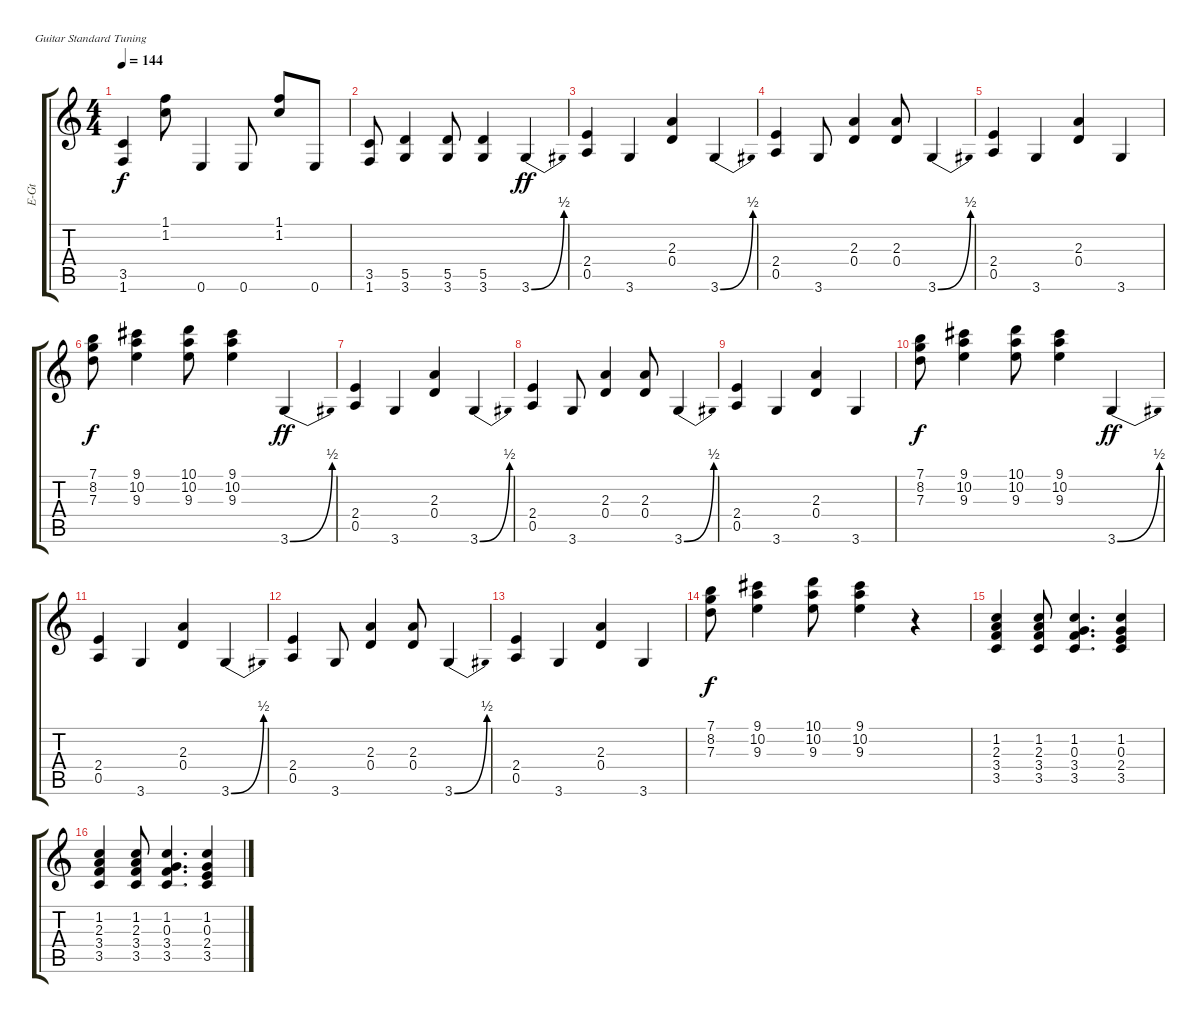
\bracketExtendMode groupsimilarinstruments
\otherSystemsTrackNameOrientation horizontal
\track ("Rhythm Guitar 1" "E-Gt") {instrument distortionguitar}
\staff {score tabs}
\tuning (E4 B3 G3 D3 A2 E2)
\ts (4 4)
\tempo 144
\clef g2
\ks c
(3.5 1.6).4{dy f beam Up} (1.1 1.2).8{beam Down} 0.6.4{beam Up} 0.6.8{beam Up} (1.1 1.2).8{beam Up} 0.6.8{beam Up} |
(3.5 1.6).8{beam Up} (5.5 3.6).4{beam Up} (5.5 3.6).8{beam Up} (5.5 3.6).4{beam Up} 3.6{be (bend 0 0 60 2)}.4{dy ff beam Up} |
(2.4 0.5).4{beam Up} 3.6.4{beam Up} (2.3 0.4).4{beam Up} 3.6{be (bend 0 0 60 2)}.4{beam Up} |
(2.4 0.5).4{beam Up} 3.6.8{beam Up} (2.3 0.4).4{beam Up} (2.3 0.4).8{beam Up} 3.6{be (bend 0 0 60 2)}.4{beam Up} |
(2.4 0.5).4{beam Up} 3.6.4{beam Up} (2.3 0.4).4{beam Up} 3.6.4{beam Up} |
(7.1 8.2 7.3).8{dy f beam Down} (9.1{acc #} 10.2 9.3).4{beam Down} (10.1 10.2 9.3).8{beam Down} (9.1{acc #} 10.2 9.3).4{beam Down} 3.6{be (bend 0 0 60 2)}.4{dy ff beam Up} |
(2.4 0.5).4{beam Up} 3.6.4{beam Up} (2.3 0.4).4{beam Up} 3.6{be (bend 0 0 60 2)}.4{beam Up} |
(2.4 0.5).4{beam Up} 3.6.8{beam Up} (2.3 0.4).4{beam Up} (2.3 0.4).8{beam Up} 3.6{be (bend 0 0 60 2)}.4{beam Up} |
(2.4 0.5).4{beam Up} 3.6.4{beam Up} (2.3 0.4).4{beam Up} 3.6.4{beam Up} |
(7.1 8.2 7.3).8{dy f beam Down} (9.1{acc #} 10.2 9.3).4{beam Down} (10.1 10.2 9.3).8{beam Down} (9.1{acc #} 10.2 9.3).4{beam Down} 3.6{be (bend 0 0 60 2)}.4{dy ff beam Up} |
(2.4 0.5).4{beam Up} 3.6.4{beam Up} (2.3 0.4).4{beam Up} 3.6{be (bend 0 0 60 2)}.4{beam Up} |
(2.4 0.5).4{beam Up} 3.6.8{beam Up} (2.3 0.4).4{beam Up} (2.3 0.4).8{beam Up} 3.6{be (bend 0 0 60 2)}.4{beam Up} |
(2.4 0.5).4{beam Up} 3.6.4{beam Up} (2.3 0.4).4{beam Up} 3.6.4{beam Up} |
(7.1 8.2 7.3).8{dy f beam Down} (9.1{acc #} 10.2 9.3).4{beam Down} (10.1 10.2 9.3).8{beam Down} (9.1{acc #} 10.2 9.3).4{beam Down} r.4{beam Down} |
(1.2 2.3 3.4 3.5).4{beam Up} (1.2 2.3 3.4 3.5).8{beam Up} (1.2 0.3 3.4 3.5).4{d beam Up} (1.2 0.3 2.4 3.5).4{beam Up} |
(1.2 2.3 3.4 3.5).4{beam Up} (1.2 2.3 3.4 3.5).8{beam Up} (1.2 0.3 3.4 3.5).4{d beam Up} (1.2 0.3 2.4 3.5).4{beam Up}
